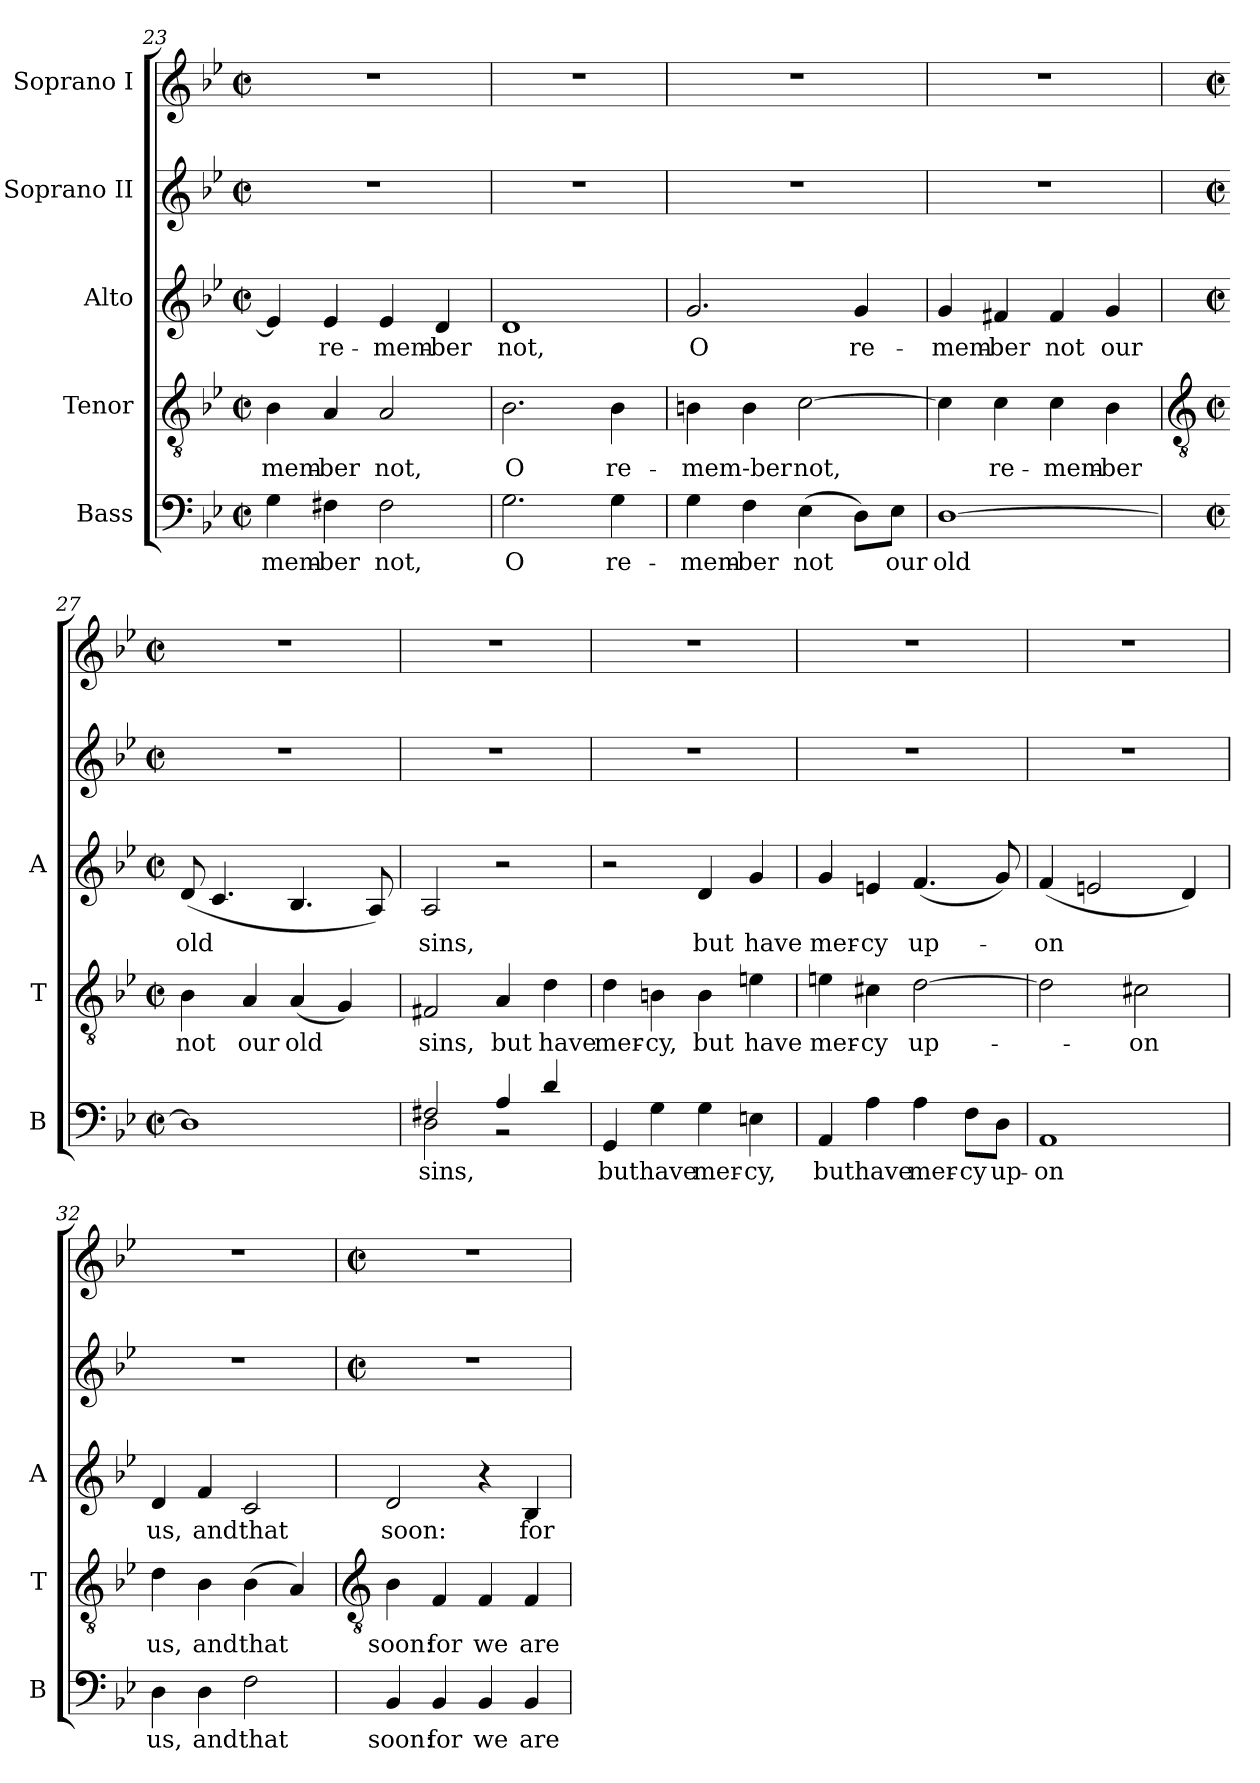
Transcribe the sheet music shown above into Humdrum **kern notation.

**kern	**text	**kern	**text	**kern	**text	**kern	**kern
*part5	*part5	*part4	*part4	*part3	*part3	*part2	*part1
*staff5	*staff5	*staff4	*staff4	*staff3	*staff3	*staff2	*staff1
*I"Bass	*	*I"Tenor	*	*I"Alto	*	*I"Soprano II	*I"Soprano I
*I'B	*	*I'T	*	*I'A	*	*	*
*clefF4	*	*clefGv2	*	*clefG2	*	*clefG2	*clefG2
*k[b-e-]	*	*k[b-e-]	*	*k[b-e-]	*	*k[b-e-]	*k[b-e-]
*M2/2	*	*M2/2	*	*M2/2	*	*M2/2	*M2/2
*met(c|)	*	*met(c|)	*	*met(c|)	*	*met(c|)	*met(c|)
=23	=23	=23	=23	=23	=23	=23	=23
!	!LO:LY:b	!	!LO:LY:b	!	!	!	!
4G\	-mem-	4B-\	-mem-	4e-/]	.	1r	1r
!	!LO:LY:b	!	!LO:LY:b	!	!LO:LY:b	!	!
4F#X\	-ber	4A/	-ber	4e-/	re-	.	.
!	!LO:LY:b	!	!LO:LY:b	!	!LO:LY:b	!	!
2F#\	not,	2A/	not,	4e-/	-mem-	.	.
!	!	!	!	!	!LO:LY:b	!	!
.	.	.	.	4d/	-ber	.	.
=24	=24	=24	=24	=24	=24	=24	=24
!	!LO:LY:b	!	!LO:LY:b	!	!LO:LY:b	!	!
2.G\	O	2.B-\	O	1d	not,	1r	1r
!	!LO:LY:b	!	!LO:LY:b	!	!	!	!
4G\	re-	4B-\	re-	.	.	.	.
=25	=25	=25	=25	=25	=25	=25	=25
!	!LO:LY:b	!	!LO:LY:b	!	!LO:LY:b	!	!
4G\	-mem-	4Bn\	-mem-ber	2.g/	O	1r	1r
!	!LO:LY:b	!	!	!	!	!	!
4F\	-ber	4B\	.	.	.	.	.
!	!LO:LY:b	!	!LO:LY:b	!	!	!	!
(>4E-\	not	[2c\	not,	.	.	.	.
!	!	!	!	!	!LO:LY:b	!	!
8D\L)	.	.	.	4g/	re-	.	.
!	!LO:LY:b	!	!	!	!	!	!
8E-\J	our	.	.	.	.	.	.
!!LO:LB:g=z
=26	=26	=26	=26	=26	=26	=26	=26
!	!LO:LY:b	!	!	!	!LO:LY:b	!	!
[1D	old	4c\]	.	4g/	-mem-	1r	1r
!	!	!	!LO:LY:b	!	!LO:LY:b	!	!
.	.	4c\	re-	4f#X/	-ber	.	.
!	!	!	!LO:LY:b	!	!LO:LY:b	!	!
.	.	4c\	-mem-	4f#/	not	.	.
!	!	!	!LO:LY:b	!	!LO:LY:b	!	!
.	.	4B-\	-ber	4g/	our	.	.
=27	=27	=27	=27	=27	=27	=27	=27
*	*	*clefGv2	*	*	*	*	*
*M2/2	*	*M2/2	*	*M2/2	*	*M2/2	*M2/2
*met(c|)	*	*met(c|)	*	*met(c|)	*	*met(c|)	*met(c|)
!	!	!	!LO:LY:b	!	!LO:LY:b	!	!
1D]	.	4B-\	not	(<8d/	old	1r	1r
.	.	.	.	4.c/	.	.	.
!	!	!	!LO:LY:b	!	!	!	!
.	.	4A/	our	.	.	.	.
!	!	!	!LO:LY:b	!	!	!	!
.	.	(<4A/	old	4.B-/	.	.	.
.	.	4G/)	.	.	.	.	.
.	.	.	.	8A/)	.	.	.
=28	=28	=28	=28	=28	=28	=28	=28
*^	*	*	*	*	*	*	*
!	!	!LO:LY:b	!	!LO:LY:b	!	!LO:LY:b	!	!
2F#X/	2D\	sins,	2F#X/	sins,	2A/	sins,	1r	1r
!	!	!	!	!LO:LY:b	!	!	!	!
4A/	2r	.	4A/	but	2r	.	.	.
!	!	!	!	!LO:LY:b	!	!	!	!
4d/	.	.	4d\	have	.	.	.	.
*v	*v	*	*	*	*	*	*	*
=29	=29	=29	=29	=29	=29	=29	=29
!	!LO:LY:b	!	!LO:LY:b	!	!	!	!
4GG/	but	4d\	mer-	2r	.	1r	1r
!	!LO:LY:b	!	!LO:LY:b	!	!	!	!
4G\	have	4Bn\	-cy,	.	.	.	.
!	!LO:LY:b	!	!LO:LY:b	!	!LO:LY:b	!	!
4G\	mer-	4B\	but	4d/	but	.	.
!	!LO:LY:b	!	!LO:LY:b	!	!LO:LY:b	!	!
4En\	-cy,	4en\	have	4g/	have	.	.
=30	=30	=30	=30	=30	=30	=30	=30
!	!LO:LY:b	!	!LO:LY:b	!	!LO:LY:b	!	!
4AA/	but	4en\	mer-	4g/	mer-	1r	1r
!	!LO:LY:b	!	!LO:LY:b	!	!LO:LY:b	!	!
4A\	have	4c#X\	-cy	4en/	-cy	.	.
!	!LO:LY:b	!	!LO:LY:b	!	!LO:LY:b	!	!
4A\	mer-	[2d\	up-	(<4.f/	up-	.	.
!	!LO:LY:b	!	!	!	!	!	!
8F\L	-cy	.	.	.	.	.	.
!	!LO:LY:b	!	!	!	!	!	!
8D\J	up-	.	.	8g/)	.	.	.
=31	=31	=31	=31	=31	=31	=31	=31
!	!LO:LY:b	!	!	!	!LO:LY:b	!	!
1AA	-on	2d\]	.	(<4f/	on	1r	1r
.	.	.	.	2en/	.	.	.
!	!	!	!LO:LY:b	!	!	!	!
.	.	2c#X\	on	.	.	.	.
.	.	.	.	4d/)	.	.	.
!!LO:PB:g=z
=32	=32	=32	=32	=32	=32	=32	=32
!	!LO:LY:b	!	!LO:LY:b	!	!LO:LY:b	!	!
4D\	us,	4d\	us,	4d/	us,	1r	1r
!	!LO:LY:b	!	!LO:LY:b	!	!LO:LY:b	!	!
4D\	and	4B-\	and	4f/	and	.	.
!	!LO:LY:b	!	!LO:LY:b	!	!LO:LY:b	!	!
2F\	that	(<4B-\	that	2c/	that	.	.
.	.	4A/)	.	.	.	.	.
!!LO:LB:g=z
=33	=33	=33	=33	=33	=33	=33	=33
*	*	*clefGv2	*	*	*	*	*
*	*	*	*	*	*	*M2/2	*M2/2
*	*	*	*	*	*	*met(c|)	*met(c|)
!	!LO:LY:b	!	!LO:LY:b	!	!LO:LY:b	!	!
4BB-/	soon:	4B-\	soon:	2d/	soon:	1r	1r
!	!LO:LY:b	!	!LO:LY:b	!	!	!	!
4BB-/	for	4F/	for	.	.	.	.
!	!LO:LY:b	!	!LO:LY:b	!	!	!	!
4BB-/	we	4F/	we	4r	.	.	.
!	!LO:LY:b	!	!LO:LY:b	!	!LO:LY:b	!	!
4BB-/	are	4F/	are	4B-/	for	.	.
=	=	=	=	=	=	=	=
*-	*-	*-	*-	*-	*-	*-	*-
